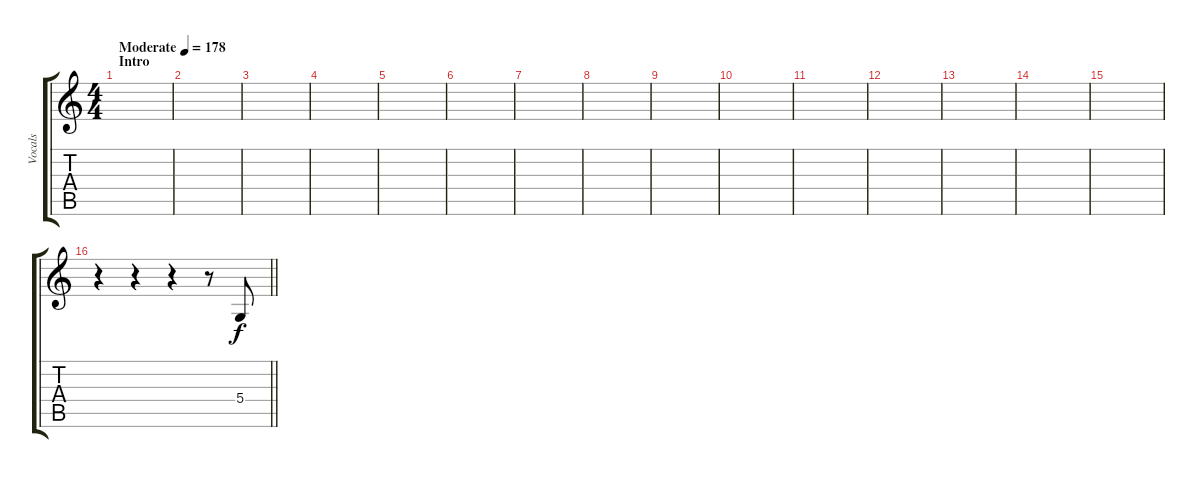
\track ("Vocals" "Vocals") {instrument altosax}
\staff {score tabs}
\tuning (E4 B3 G3 D3 A2 E2) {hide}
\ts (4 4)
\section ("" "Intro")
\tempo (178 "Moderate")
\clef g2
\ks c
|
|
|
|
|
|
|
|
|
|
|
|
|
|
|
\barLineRight lightlight
r.4 r.4 r.4 r.8 5.4.8
